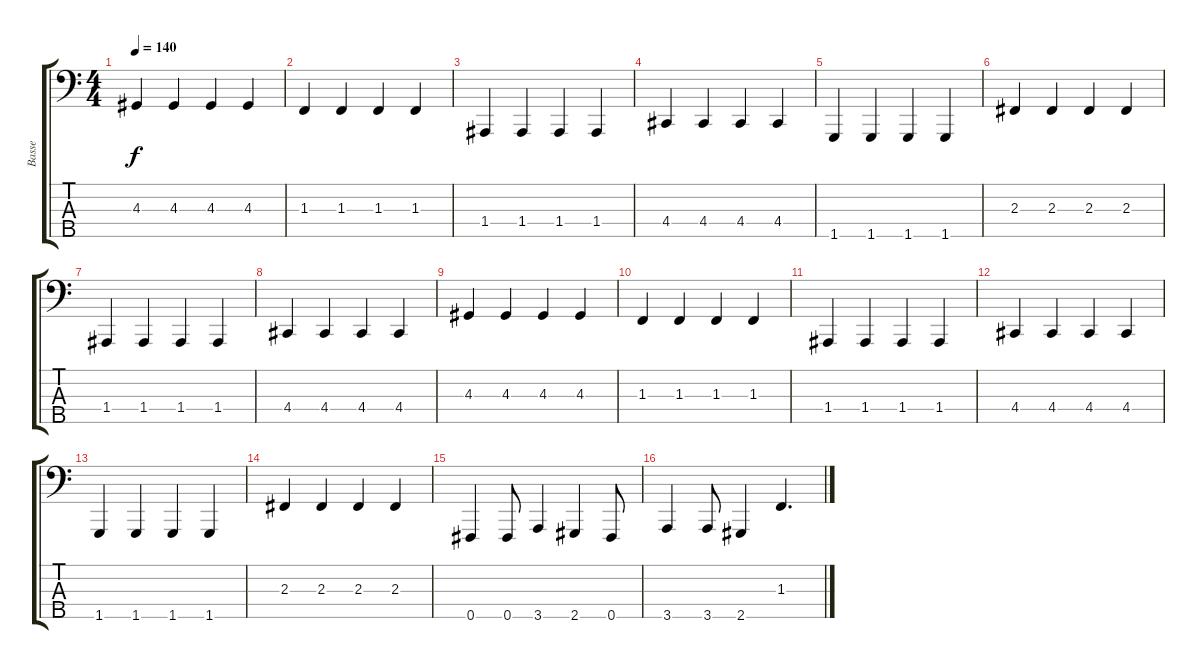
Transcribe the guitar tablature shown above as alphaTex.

\track ("Basse" "Basse") {instrument electricbasspick}
\staff {score tabs}
\tuning (D2 A1 E1 A0 Gb0) {hide}
\ts (4 4)
\tempo 140
\clef f4
\ks c
4.3.4{dy f} 4.3.4 4.3.4 4.3.4 |
1.3.4 1.3.4 1.3.4 1.3.4 |
1.4.4 1.4.4 1.4.4 1.4.4 |
4.4.4 4.4.4 4.4.4 4.4.4 |
1.5.4 1.5.4 1.5.4 1.5.4 |
2.3.4 2.3.4 2.3.4 2.3.4 |
1.4.4 1.4.4 1.4.4 1.4.4 |
4.4.4 4.4.4 4.4.4 4.4.4 |
4.3.4 4.3.4 4.3.4 4.3.4 |
1.3.4 1.3.4 1.3.4 1.3.4 |
1.4.4 1.4.4 1.4.4 1.4.4 |
4.4.4 4.4.4 4.4.4 4.4.4 |
1.5.4 1.5.4 1.5.4 1.5.4 |
2.3.4 2.3.4 2.3.4 2.3.4 |
0.5.4 0.5.8 3.5.4 2.5.4 0.5.8 |
3.5.4 3.5.8 2.5.4 1.3.4{d}
